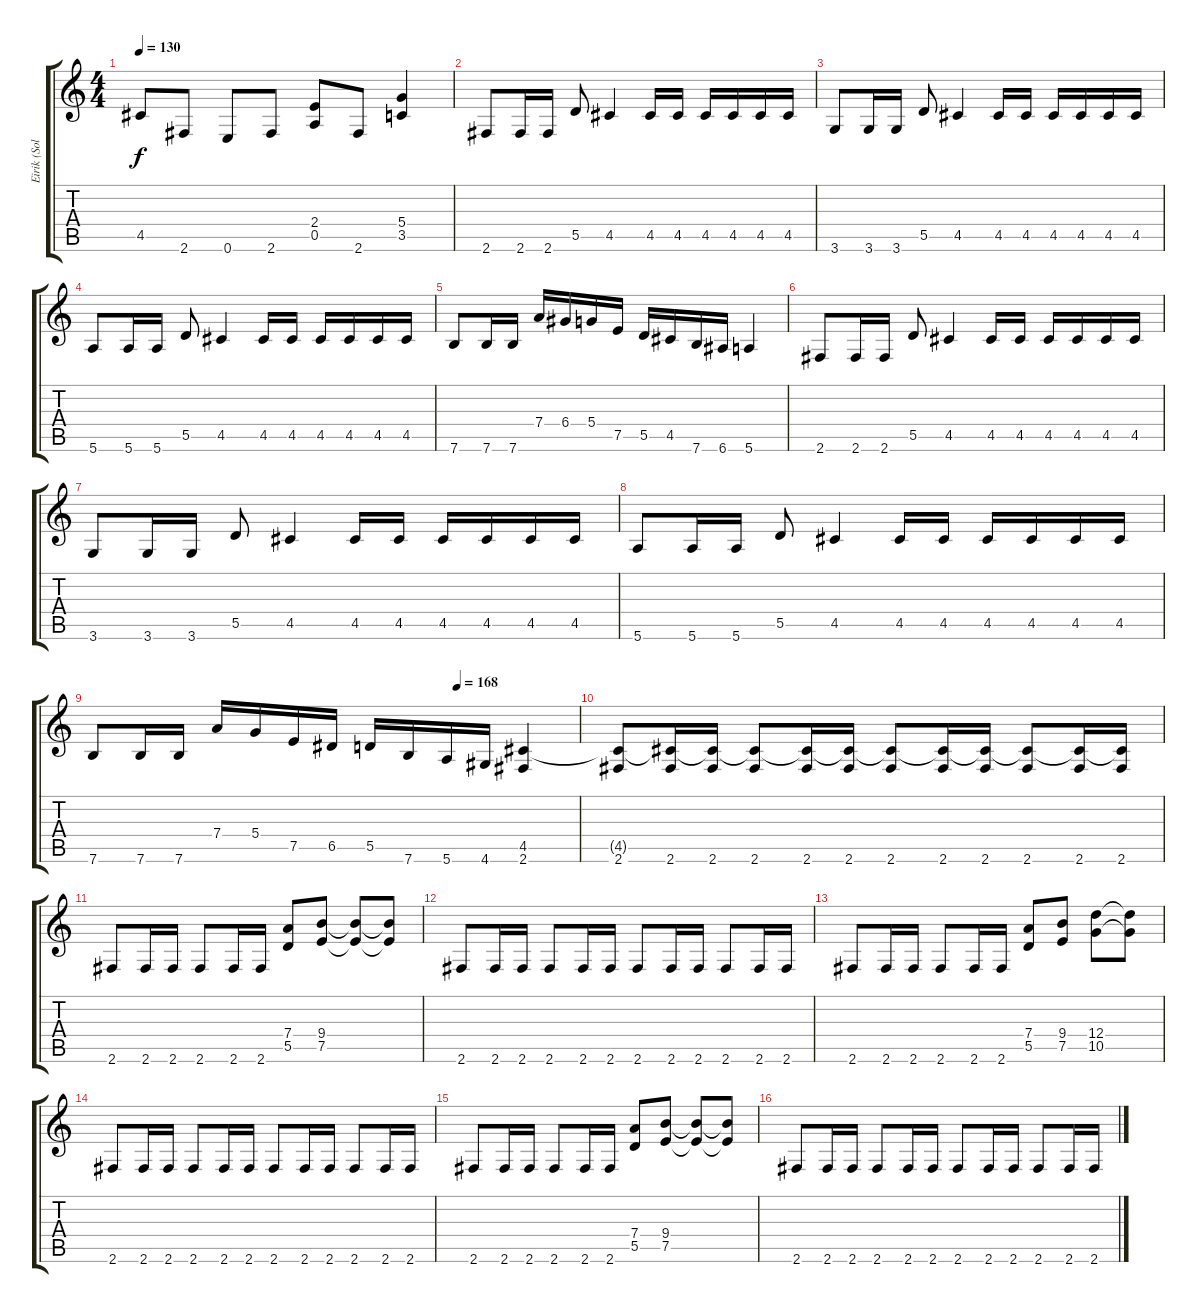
\track ("Eirik (Solo)" "Eirik (Sol") {instrument distortionguitar}
\staff {score tabs}
\tuning (E4 B3 G3 D3 A2 E2) {hide}
\ts (4 4)
\tempo 130
\clef g2
\ks c
4.5.8{dy f} 2.6.8 0.6.8 2.6.8 (2.4 0.5).8 2.6.8 (5.4 3.5).4 |
2.6.8 2.6.16 2.6.16 5.5.8 4.5.4 4.5.16 4.5.16 4.5.16 4.5.16 4.5.16 4.5.16 |
3.6.8 3.6.16 3.6.16 5.5.8 4.5.4 4.5.16 4.5.16 4.5.16 4.5.16 4.5.16 4.5.16 |
5.6.8 5.6.16 5.6.16 5.5.8 4.5.4 4.5.16 4.5.16 4.5.16 4.5.16 4.5.16 4.5.16 |
7.6.8 7.6.16 7.6.16 7.4.16 6.4.16 5.4.16 7.5.16 5.5.16 4.5.16 7.6.16 6.6.16 5.6.4 |
2.6.8 2.6.16 2.6.16 5.5.8 4.5.4 4.5.16 4.5.16 4.5.16 4.5.16 4.5.16 4.5.16 |
3.6.8 3.6.16 3.6.16 5.5.8 4.5.4 4.5.16 4.5.16 4.5.16 4.5.16 4.5.16 4.5.16 |
5.6.8 5.6.16 5.6.16 5.5.8 4.5.4 4.5.16 4.5.16 4.5.16 4.5.16 4.5.16 4.5.16 |
\tempo (168 0.75)
7.6.8 7.6.16 7.6.16 7.4.16 5.4.16 7.5.16 6.5.16 5.5.16 7.6.16 5.6.16 4.6.16 (4.5 2.6).4 |
(4.5{t} 2.6).8 (4.5{t} 2.6).16 (4.5{t} 2.6).16 (4.5{t} 2.6).8 (4.5{t} 2.6).16 (4.5{t} 2.6).16 (4.5{t} 2.6).8 (4.5{t} 2.6).16 (4.5{t} 2.6).16 (4.5{t} 2.6).8 (4.5{t} 2.6).16 (4.5{t} 2.6).16 |
2.6.8 2.6.16 2.6.16 2.6.8 2.6.16 2.6.16 (7.4 5.5).8 (9.4 7.5).8 (9.4{t} 7.5{t}).8 (9.4{t} 7.5{t}).8 |
2.6.8 2.6.16 2.6.16 2.6.8 2.6.16 2.6.16 2.6.8 2.6.16 2.6.16 2.6.8 2.6.16 2.6.16 |
2.6.8 2.6.16 2.6.16 2.6.8 2.6.16 2.6.16 (7.4 5.5).8 (9.4 7.5).8 (12.4 10.5).8 (12.4{t} 10.5{t}).8 |
2.6.8 2.6.16 2.6.16 2.6.8 2.6.16 2.6.16 2.6.8 2.6.16 2.6.16 2.6.8 2.6.16 2.6.16 |
2.6.8 2.6.16 2.6.16 2.6.8 2.6.16 2.6.16 (7.4 5.5).8 (9.4 7.5).8 (9.4{t} 7.5{t}).8 (9.4{t} 7.5{t}).8 |
2.6.8 2.6.16 2.6.16 2.6.8 2.6.16 2.6.16 2.6.8 2.6.16 2.6.16 2.6.8 2.6.16 2.6.16
